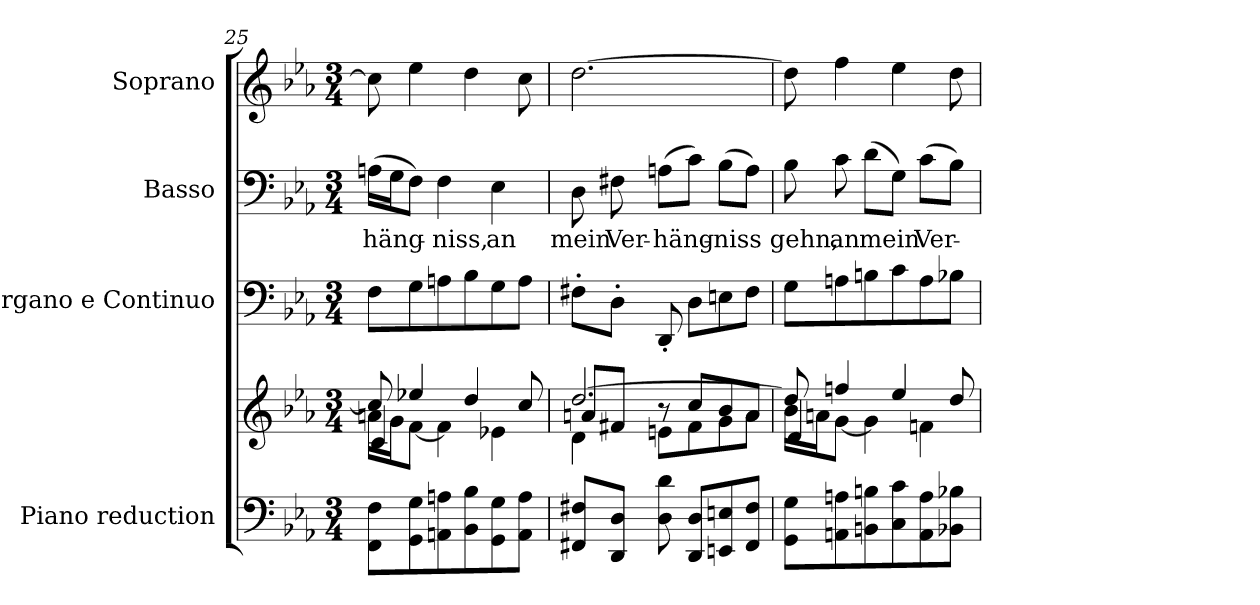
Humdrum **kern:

**kern	**kern	**kern	**kern	**text	**kern
*part4	*part4	*part3	*part2	*part2	*part1
*staff5	*staff4	*staff3	*staff2	*staff2	*staff1
*I"Piano reduction	*	*I"Organo e Continuo	*I"Basso	*	*I"Soprano
*I'Pno	*	*	*	*	*
*clefF4	*clefG2	*clefF4	*clefF4	*	*clefG2
*k[b-e-a-]	*k[b-e-a-]	*k[b-e-a-]	*k[b-e-a-]	*	*k[b-e-a-]
*M3/4	*M3/4	*M3/4	*M3/4	*	*M3/4
=25	=25	=25	=25	=25	=25
*	*^	*	*	*	*
*	*	*^	*	*	*	*
!	!	!	!	!	!	!LO:LY:b	!
8FF\ 8F\L	8cc/]	16an\LL	4c/	8F\L	(16An\LL	-häng-	8cc\]
.	.	16g\J	.	.	16G\J	.	.
8GG\ 8G\	4ee-X/	[8f\J	.	8G\	8F\J)	.	4ee-\
!	!	!	!	!	!	!LO:LY:b	!
8AAn\ 8An\	.	4f\]	2ryy	8An\	4F\	-niss,	.
8BB-\ 8B-\	4dd/	.	.	8B-\	.	.	4dd\
!	!	!	!	!	!	!LO:LY:b	!
8GG\ 8G\	.	4e-X\	.	8G\	4E-\	an	.
8AA\ 8A\J	8cc/	.	.	8A\J	.	.	8cc\
!!LO:LB:g=z
=26	=26	=26	=26	=26	=26	=26	=26
!	!	!	!	!	!	!LO:LY:b	!
8FF#X/ 8F#X/L	[2.dd/	4d\	8an/L	8F#X'\L	8D\	mein	[2.dd\
!	!	!	!	!	!	!LO:LY:b	!
8DD/ 8D/J	.	.	8f#X/J	8D'\J	8F#X\	Ver-	.
!	!	!	!	!	!	!LO:LY:b	!
8D\ 8d\	.	8en\L	8r	8DD'/	(8An\L	-häng-	.
8DD/ 8D/L	.	8f#\	8cc/L	8D\L	8c\J)	.	.
!	!	!	!	!	!	!LO:LY:b	!
8EEn/ 8En/	.	8g\	8b-/	8En\	(8B-\L	-niss	.
8FF#/ 8F#/J	.	8a\J	8a/J	8F#\J	8A\J)	.	.
=27	=27	=27	=27	=27	=27	=27	=27
!	!	!	!	!	!	!LO:LY:b	!
8GG\ 8G\L	8dd/]	16b-\LL	4d/	8G\L	8B-\	gehn,	8dd\]
.	.	16an\J	.	.	.	.	.
!	!	!	!	!	!	!LO:LY:b	!
8AAn\ 8An\	4ffn/	[8g\J	.	8An\	8c\	an	4ff\
!	!	!	!	!	!	!LO:LY:b	!
8BBn\ 8Bn\	.	4g\]	2ryy	8Bn\	(8d\L	mein	.
8C\ 8c\	4ee-/	.	.	8c\	8G\J)	.	4ee-\
!	!	!	!	!	!	!LO:LY:b	!
8AA\ 8A\	.	4fn\	.	8A\	(8c\L	Ver-	.
8BB-X\ 8B-X\J	8dd/	.	.	8B-X\J	8B-\J)	.	8dd\
*	*v	*v	*v	*	*	*	*
=	=	=	=	=	=
*-	*-	*-	*-	*-	*-
